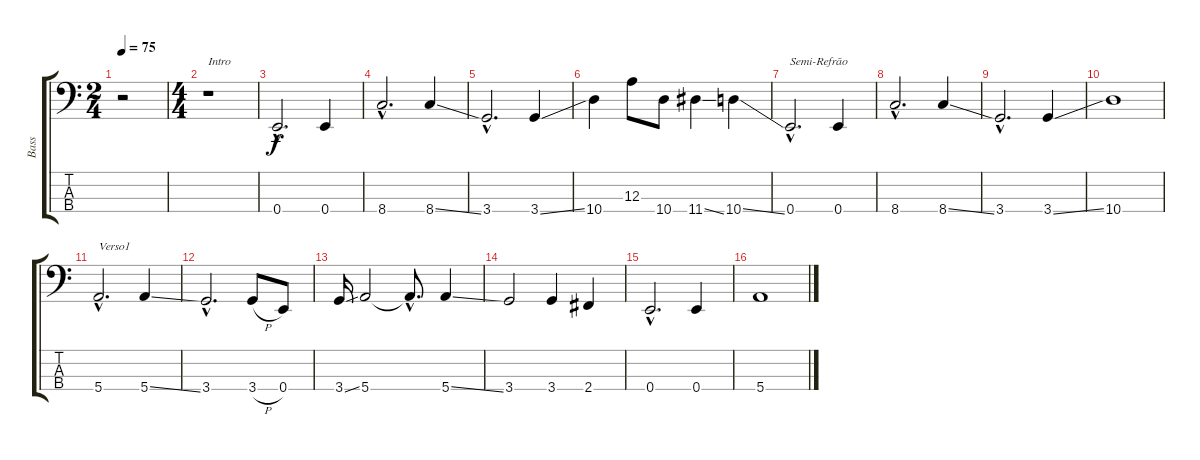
\track ("Bass" "Bass") {instrument fretlessbass}
\staff {score tabs}
\tuning (G2 D2 A1 E1) {hide}
\ts (2 4)
\tempo 75
\clef f4
\ks c
r.2{dy f instrument fretlessbass} |
\ts (4 4)
r.1{txt "Intro"} |
0.4{hac}.2{d} 0.4.4 |
8.4{hac}.2{d} 8.4{ss}.4 |
3.4{hac}.2{d} 3.4{ss}.4 |
10.4.4 12.3.8 10.4.8 11.4{ss}.4 10.4{ss}.4 |
0.4{hac}.2{d txt "Semi-Refrão"} 0.4.4 |
8.4{hac}.2{d} 8.4{ss}.4 |
3.4{hac}.2{d} 3.4{ss}.4 |
10.4.1 |
5.4{hac}.2{d txt "Verso1"} 5.4{ss}.4 |
3.4{hac}.2{d} 3.4{h}.8 0.4.8 |
3.4{ss}.16 5.4.2 5.4{hac t}.8{d} 5.4{ss}.4 |
3.4.2 3.4.4 2.4.4 |
0.4{hac}.2{d} 0.4.4 |
5.4.1
